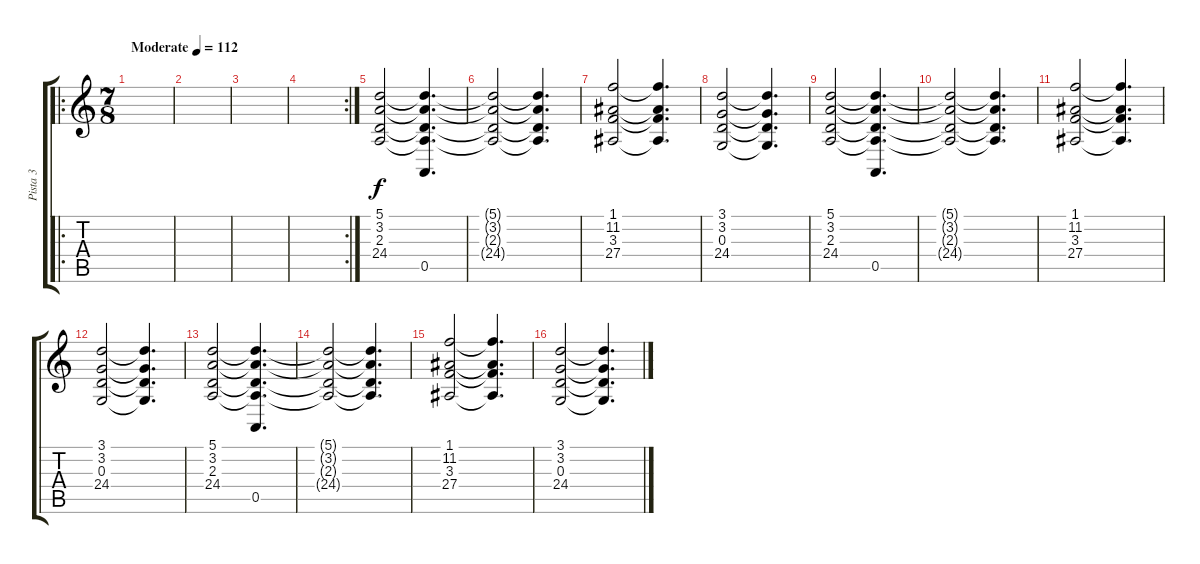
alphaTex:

\track ("Pista 3" "Pista 3") {instrument stringensemble1}
\staff {score tabs}
\tuning (E4 B3 G3 D3 A2 E2) {hide}
\ro
\ts (7 8)
\tempo (112 "Moderate")
\clef g2
\ks c
|
|
|
\rc 2
|
(5.1 3.2 2.3 24.4).2 (5.1{t} 3.2{t} 2.3{t} 24.4{t} 0.5).4{d} |
(5.1{t} 3.2{t} 2.3{t} 24.4{t}).2 (5.1{t} 3.2{t} 2.3{t} 24.4{t}).4{d} |
(1.1 11.2 3.3 27.4).2 (1.1{t} 11.2{t} 3.3{t} 27.4{t}).4{d} |
(3.1 3.2 0.3 24.4).2 (3.1{t} 3.2{t} 0.3{t} 24.4{t}).4{d} |
(5.1 3.2 2.3 24.4).2 (5.1{t} 3.2{t} 2.3{t} 24.4{t} 0.5).4{d} |
(5.1{t} 3.2{t} 2.3{t} 24.4{t}).2 (5.1{t} 3.2{t} 2.3{t} 24.4{t}).4{d} |
(1.1 11.2 3.3 27.4).2 (1.1{t} 11.2{t} 3.3{t} 27.4{t}).4{d} |
(3.1 3.2 0.3 24.4).2 (3.1{t} 3.2{t} 0.3{t} 24.4{t}).4{d} |
(5.1 3.2 2.3 24.4).2 (5.1{t} 3.2{t} 2.3{t} 24.4{t} 0.5).4{d} |
(5.1{t} 3.2{t} 2.3{t} 24.4{t}).2 (5.1{t} 3.2{t} 2.3{t} 24.4{t}).4{d} |
(1.1 11.2 3.3 27.4).2 (1.1{t} 11.2{t} 3.3{t} 27.4{t}).4{d} |
(3.1 3.2 0.3 24.4).2 (3.1{t} 3.2{t} 0.3{t} 24.4{t}).4{d}
